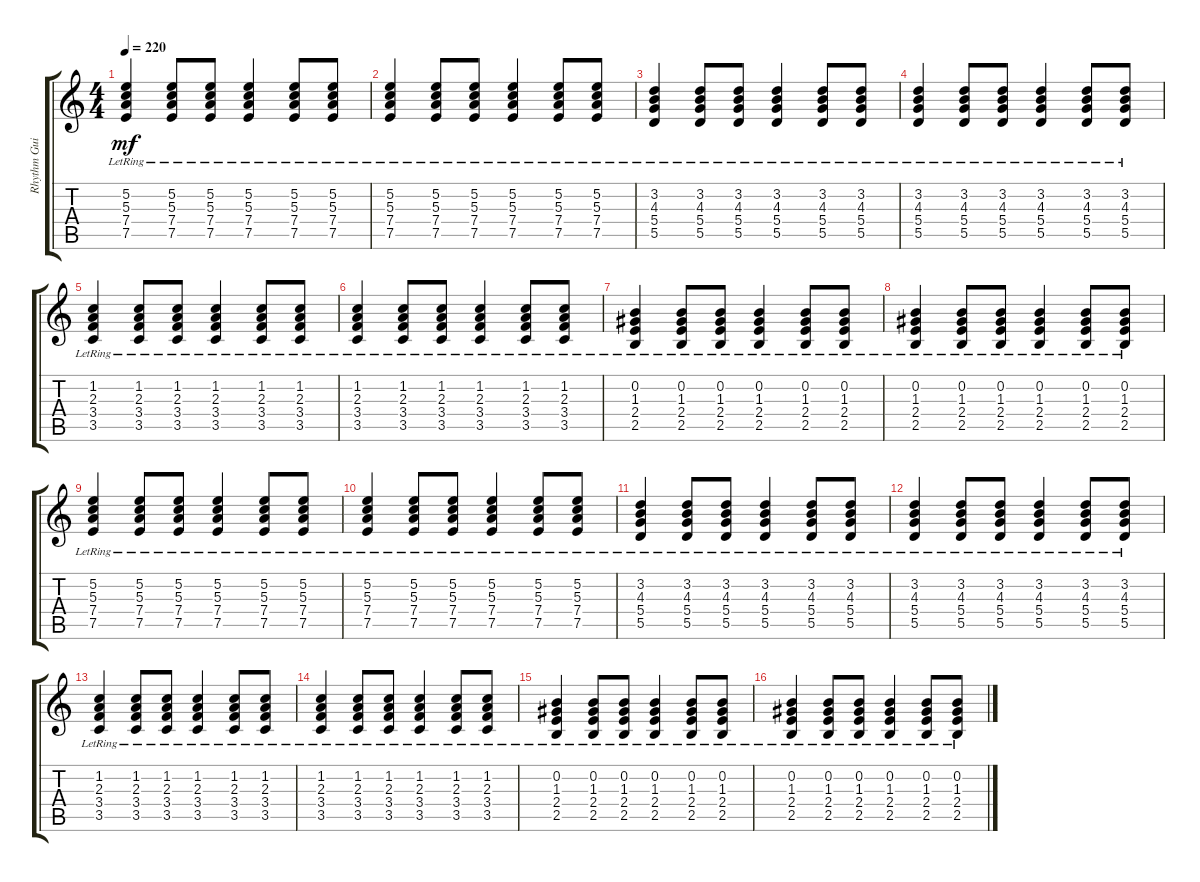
\track ("Rhythm Guitar" "Rhythm Gui") {instrument acousticguitarsteel}
\staff {score tabs}
\tuning (E4 B3 G3 D3 A2 E2) {hide}
\ts (4 4)
\tempo 220
\clef g2
\ks c
(5.2{lr} 5.3{lr} 7.4{lr} 7.5{lr}).4{dy mf} (5.2{lr} 5.3{lr} 7.4{lr} 7.5{lr}).8 (5.2{lr} 5.3{lr} 7.4{lr} 7.5{lr}).8 (5.2{lr} 5.3{lr} 7.4{lr} 7.5{lr}).4 (5.2{lr} 5.3{lr} 7.4{lr} 7.5{lr}).8 (5.2{lr} 5.3{lr} 7.4{lr} 7.5{lr}).8 |
(5.2{lr} 5.3{lr} 7.4{lr} 7.5{lr}).4 (5.2{lr} 5.3{lr} 7.4{lr} 7.5{lr}).8 (5.2{lr} 5.3{lr} 7.4{lr} 7.5{lr}).8 (5.2{lr} 5.3{lr} 7.4{lr} 7.5{lr}).4 (5.2{lr} 5.3{lr} 7.4{lr} 7.5{lr}).8 (5.2{lr} 5.3{lr} 7.4{lr} 7.5{lr}).8 |
(3.2{lr} 4.3{lr} 5.4{lr} 5.5{lr}).4 (3.2{lr} 4.3{lr} 5.4{lr} 5.5{lr}).8 (3.2{lr} 4.3{lr} 5.4{lr} 5.5{lr}).8 (3.2{lr} 4.3{lr} 5.4{lr} 5.5{lr}).4 (3.2{lr} 4.3{lr} 5.4{lr} 5.5{lr}).8 (3.2{lr} 4.3{lr} 5.4{lr} 5.5{lr}).8 |
(3.2{lr} 4.3{lr} 5.4{lr} 5.5{lr}).4 (3.2{lr} 4.3{lr} 5.4{lr} 5.5{lr}).8 (3.2{lr} 4.3{lr} 5.4{lr} 5.5{lr}).8 (3.2{lr} 4.3{lr} 5.4{lr} 5.5{lr}).4 (3.2{lr} 4.3{lr} 5.4{lr} 5.5{lr}).8 (3.2{lr} 4.3{lr} 5.4{lr} 5.5{lr}).8 |
(1.2{lr} 2.3{lr} 3.4{lr} 3.5{lr}).4 (1.2{lr} 2.3{lr} 3.4{lr} 3.5{lr}).8 (1.2{lr} 2.3{lr} 3.4{lr} 3.5{lr}).8 (1.2{lr} 2.3{lr} 3.4{lr} 3.5{lr}).4 (1.2{lr} 2.3{lr} 3.4{lr} 3.5{lr}).8 (1.2{lr} 2.3{lr} 3.4{lr} 3.5{lr}).8 |
(1.2{lr} 2.3{lr} 3.4{lr} 3.5{lr}).4 (1.2{lr} 2.3{lr} 3.4{lr} 3.5{lr}).8 (1.2{lr} 2.3{lr} 3.4{lr} 3.5{lr}).8 (1.2{lr} 2.3{lr} 3.4{lr} 3.5{lr}).4 (1.2{lr} 2.3{lr} 3.4{lr} 3.5{lr}).8 (1.2{lr} 2.3{lr} 3.4{lr} 3.5{lr}).8 |
(0.2{lr} 1.3{lr} 2.4{lr} 2.5{lr}).4 (0.2{lr} 1.3{lr} 2.4{lr} 2.5{lr}).8 (0.2{lr} 1.3{lr} 2.4{lr} 2.5{lr}).8 (0.2{lr} 1.3{lr} 2.4{lr} 2.5{lr}).4 (0.2{lr} 1.3{lr} 2.4{lr} 2.5{lr}).8 (0.2{lr} 1.3{lr} 2.4{lr} 2.5{lr}).8 |
(0.2{lr} 1.3{lr} 2.4{lr} 2.5{lr}).4 (0.2{lr} 1.3{lr} 2.4{lr} 2.5{lr}).8 (0.2{lr} 1.3{lr} 2.4{lr} 2.5{lr}).8 (0.2{lr} 1.3{lr} 2.4{lr} 2.5{lr}).4 (0.2{lr} 1.3{lr} 2.4{lr} 2.5{lr}).8 (0.2{lr} 1.3{lr} 2.4{lr} 2.5{lr}).8 |
(5.2{lr} 5.3{lr} 7.4{lr} 7.5{lr}).4 (5.2{lr} 5.3{lr} 7.4{lr} 7.5{lr}).8 (5.2{lr} 5.3{lr} 7.4{lr} 7.5{lr}).8 (5.2{lr} 5.3{lr} 7.4{lr} 7.5{lr}).4 (5.2{lr} 5.3{lr} 7.4{lr} 7.5{lr}).8 (5.2{lr} 5.3{lr} 7.4{lr} 7.5{lr}).8 |
(5.2{lr} 5.3{lr} 7.4{lr} 7.5{lr}).4 (5.2{lr} 5.3{lr} 7.4{lr} 7.5{lr}).8 (5.2{lr} 5.3{lr} 7.4{lr} 7.5{lr}).8 (5.2{lr} 5.3{lr} 7.4{lr} 7.5{lr}).4 (5.2{lr} 5.3{lr} 7.4{lr} 7.5{lr}).8 (5.2{lr} 5.3{lr} 7.4{lr} 7.5{lr}).8 |
(3.2{lr} 4.3{lr} 5.4{lr} 5.5{lr}).4 (3.2{lr} 4.3{lr} 5.4{lr} 5.5{lr}).8 (3.2{lr} 4.3{lr} 5.4{lr} 5.5{lr}).8 (3.2{lr} 4.3{lr} 5.4{lr} 5.5{lr}).4 (3.2{lr} 4.3{lr} 5.4{lr} 5.5{lr}).8 (3.2{lr} 4.3{lr} 5.4{lr} 5.5{lr}).8 |
(3.2{lr} 4.3{lr} 5.4{lr} 5.5{lr}).4 (3.2{lr} 4.3{lr} 5.4{lr} 5.5{lr}).8 (3.2{lr} 4.3{lr} 5.4{lr} 5.5{lr}).8 (3.2{lr} 4.3{lr} 5.4{lr} 5.5{lr}).4 (3.2{lr} 4.3{lr} 5.4{lr} 5.5{lr}).8 (3.2{lr} 4.3{lr} 5.4{lr} 5.5{lr}).8 |
(1.2{lr} 2.3{lr} 3.4{lr} 3.5{lr}).4 (1.2{lr} 2.3{lr} 3.4{lr} 3.5{lr}).8 (1.2{lr} 2.3{lr} 3.4{lr} 3.5{lr}).8 (1.2{lr} 2.3{lr} 3.4{lr} 3.5{lr}).4 (1.2{lr} 2.3{lr} 3.4{lr} 3.5{lr}).8 (1.2{lr} 2.3{lr} 3.4{lr} 3.5{lr}).8 |
(1.2{lr} 2.3{lr} 3.4{lr} 3.5{lr}).4 (1.2{lr} 2.3{lr} 3.4{lr} 3.5{lr}).8 (1.2{lr} 2.3{lr} 3.4{lr} 3.5{lr}).8 (1.2{lr} 2.3{lr} 3.4{lr} 3.5{lr}).4 (1.2{lr} 2.3{lr} 3.4{lr} 3.5{lr}).8 (1.2{lr} 2.3{lr} 3.4{lr} 3.5{lr}).8 |
(0.2{lr} 1.3{lr} 2.4{lr} 2.5{lr}).4 (0.2{lr} 1.3{lr} 2.4{lr} 2.5{lr}).8 (0.2{lr} 1.3{lr} 2.4{lr} 2.5{lr}).8 (0.2{lr} 1.3{lr} 2.4{lr} 2.5{lr}).4 (0.2{lr} 1.3{lr} 2.4{lr} 2.5{lr}).8 (0.2{lr} 1.3{lr} 2.4{lr} 2.5{lr}).8 |
(0.2{lr} 1.3{lr} 2.4{lr} 2.5{lr}).4 (0.2{lr} 1.3{lr} 2.4{lr} 2.5{lr}).8 (0.2{lr} 1.3{lr} 2.4{lr} 2.5{lr}).8 (0.2{lr} 1.3{lr} 2.4{lr} 2.5{lr}).4 (0.2{lr} 1.3{lr} 2.4{lr} 2.5{lr}).8 (0.2{lr} 1.3{lr} 2.4{lr} 2.5{lr}).8
